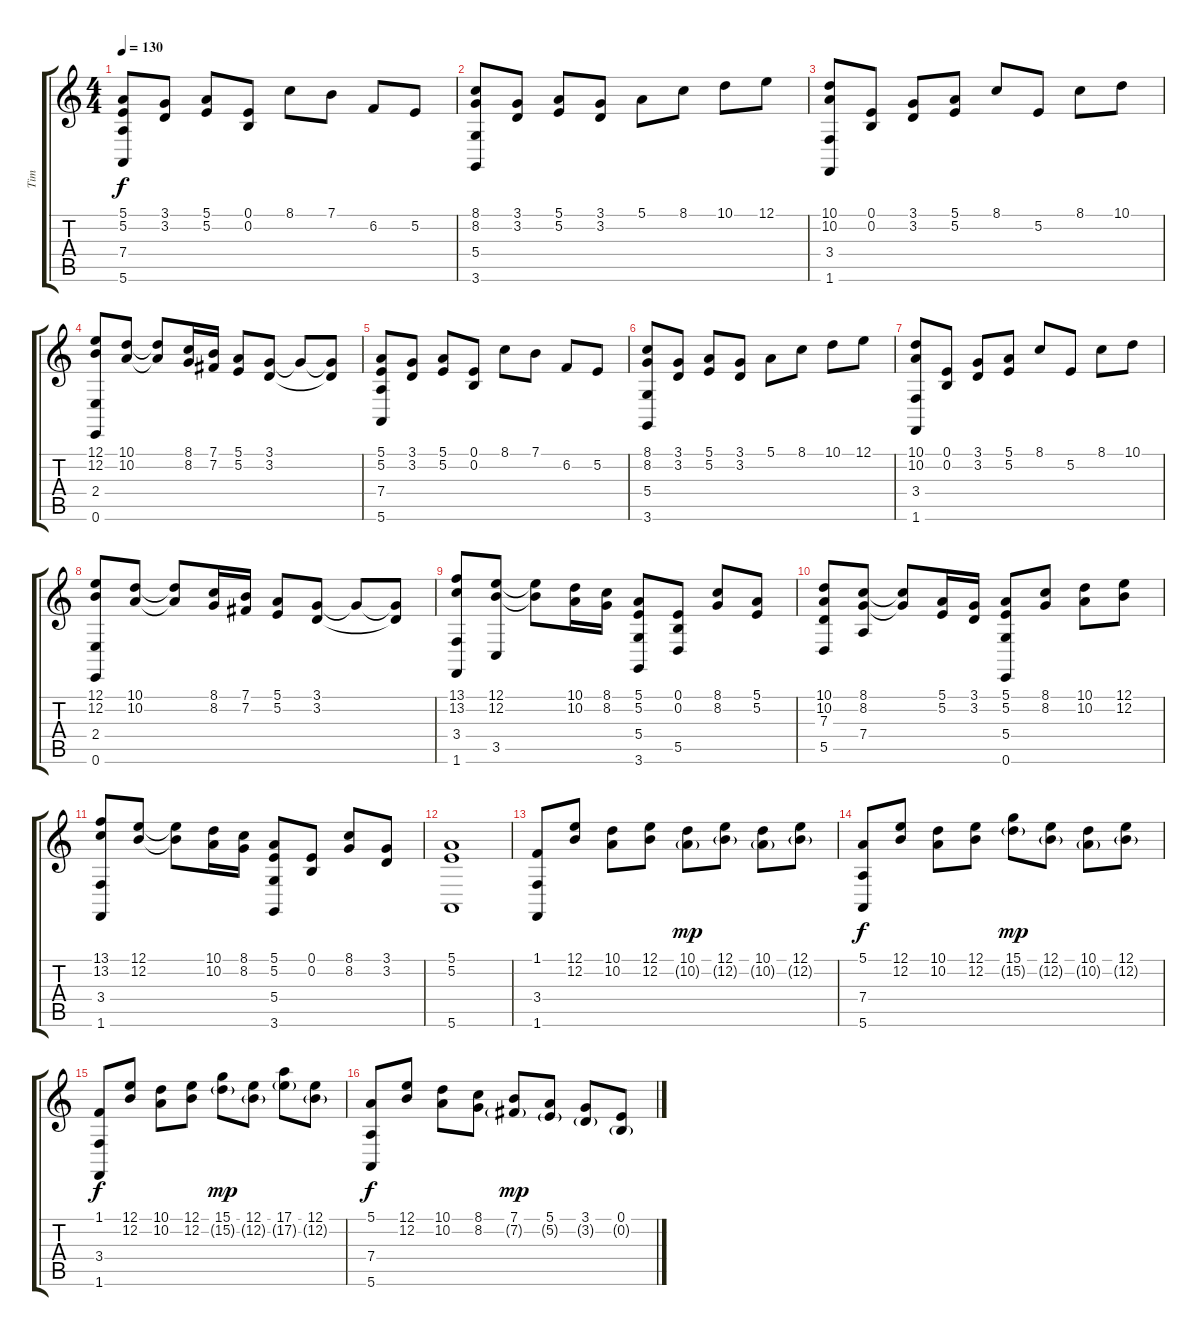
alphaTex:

\track ("Tim" "Tim") {instrument koto}
\staff {score tabs}
\tuning (E4 B3 G3 D3 A2 E2) {hide}
\ts (4 4)
\tempo 130
\clef g2
\ks c
(5.1 5.2 7.4 5.6).8{dy f} (3.1 3.2).8 (5.1 5.2).8 (0.1 0.2).8 8.1.8 7.1.8 6.2.8 5.2.8 |
(8.1 8.2 5.4 3.6).8 (3.1 3.2).8 (5.1 5.2).8 (3.1 3.2).8 5.1.8 8.1.8 10.1.8 12.1.8 |
(10.1 10.2 3.4 1.6).8 (0.1 0.2).8 (3.1 3.2).8 (5.1 5.2).8 8.1.8 5.2.8 8.1.8 10.1.8 |
(12.1 12.2 2.4 0.6).8 (10.1 10.2).8 (10.1{t} 10.2{t}).8 (8.1 8.2).16 (7.1 7.2).16 (5.1 5.2).8 (3.1 3.2).8 3.1{t}.8 (3.1{t} 3.2{t}).8 |
(5.1 5.2 7.4 5.6).8 (3.1 3.2).8 (5.1 5.2).8 (0.1 0.2).8 8.1.8 7.1.8 6.2.8 5.2.8 |
(8.1 8.2 5.4 3.6).8 (3.1 3.2).8 (5.1 5.2).8 (3.1 3.2).8 5.1.8 8.1.8 10.1.8 12.1.8 |
(10.1 10.2 3.4 1.6).8 (0.1 0.2).8 (3.1 3.2).8 (5.1 5.2).8 8.1.8 5.2.8 8.1.8 10.1.8 |
(12.1 12.2 2.4 0.6).8 (10.1 10.2).8 (10.1{t} 10.2{t}).8 (8.1 8.2).16 (7.1 7.2).16 (5.1 5.2).8 (3.1 3.2).8 3.1{t}.8 (3.1{t} 3.2{t}).8 |
(13.1 13.2 3.4 1.6).8 (12.1 12.2 3.5).8 (12.1{t} 12.2{t}).8 (10.1 10.2).16 (8.1 8.2).16 (5.1 5.2 5.4 3.6).8 (0.1 0.2 5.5).8 (8.1 8.2).8 (5.1 5.2).8 |
(10.1 10.2 7.3 5.5).8 (8.1 8.2 7.4).8 (8.1{t} 8.2{t}).8 (5.1 5.2).16 (3.1 3.2).16 (5.1 5.2 5.4 0.6).8 (8.1 8.2).8 (10.1 10.2).8 (12.1 12.2).8 |
(13.1 13.2 3.4 1.6).8 (12.1 12.2).8 (12.1{t} 12.2{t}).8 (10.1 10.2).16 (8.1 8.2).16 (5.1 5.2 5.4 3.6).8 (0.1 0.2).8 (8.1 8.2).8 (3.1 3.2).8 |
(5.1 5.2 5.6).1 |
(1.1 3.4 1.6).8{volume 13 instrument koto} (12.1 12.2).8 (10.1 10.2).8 (12.1 12.2).8 (10.1 10.2{g}).8{dy mp} (12.1 12.2{g}).8 (10.1 10.2{g}).8 (12.1 12.2{g}).8 |
(5.1 7.4 5.6).8{dy f} (12.1 12.2).8 (10.1 10.2).8 (12.1 12.2).8 (15.1 15.2{g}).8{dy mp} (12.1 12.2{g}).8 (10.1 10.2{g}).8 (12.1 12.2{g}).8 |
(1.1 3.4 1.6).8{dy f} (12.1 12.2).8 (10.1 10.2).8 (12.1 12.2).8 (15.1 15.2{g}).8{dy mp} (12.1 12.2{g}).8 (17.1 17.2{g}).8 (12.1 12.2{g}).8 |
(5.1 7.4 5.6).8{dy f} (12.1 12.2).8 (10.1 10.2).8 (8.1 8.2).8 (7.1 7.2{g}).8{dy mp} (5.1 5.2{g}).8 (3.1 3.2{g}).8 (0.1 0.2{g}).8
